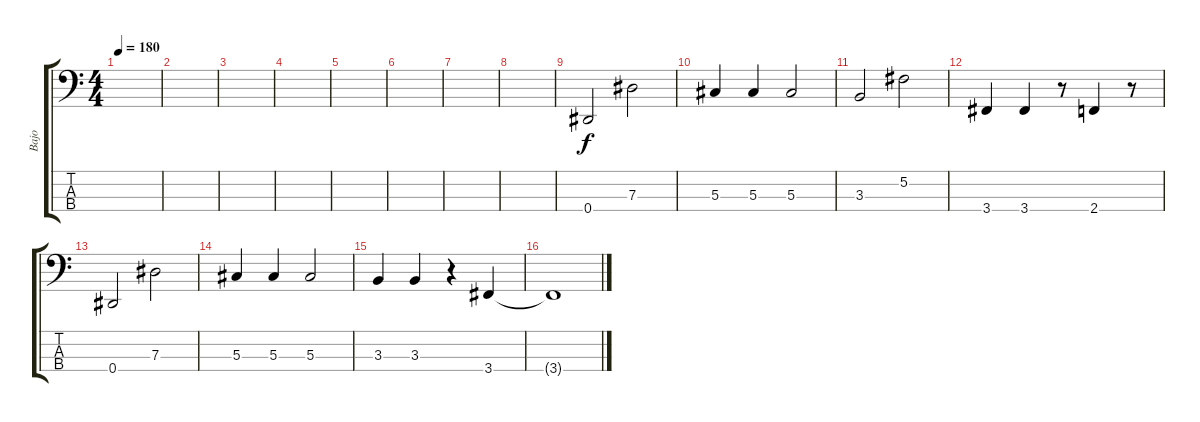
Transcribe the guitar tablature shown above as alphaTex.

\track ("Bajo" "Bajo") {instrument electricbassfinger}
\staff {score tabs}
\tuning (Gb2 Db2 Ab1 Eb1) {hide}
\ts (4 4)
\tempo 180
\clef f4
\ks c
|
|
|
|
|
|
|
|
0.4.2 7.3.2 |
5.3.4 5.3.4 5.3.2 |
3.3.2 5.2.2 |
3.4.4 3.4.4 r.8 2.4.4 r.8 |
0.4.2 7.3.2 |
5.3.4 5.3.4 5.3.2 |
3.3.4 3.3.4 r.4 3.4.4 |
3.4{t}.1
